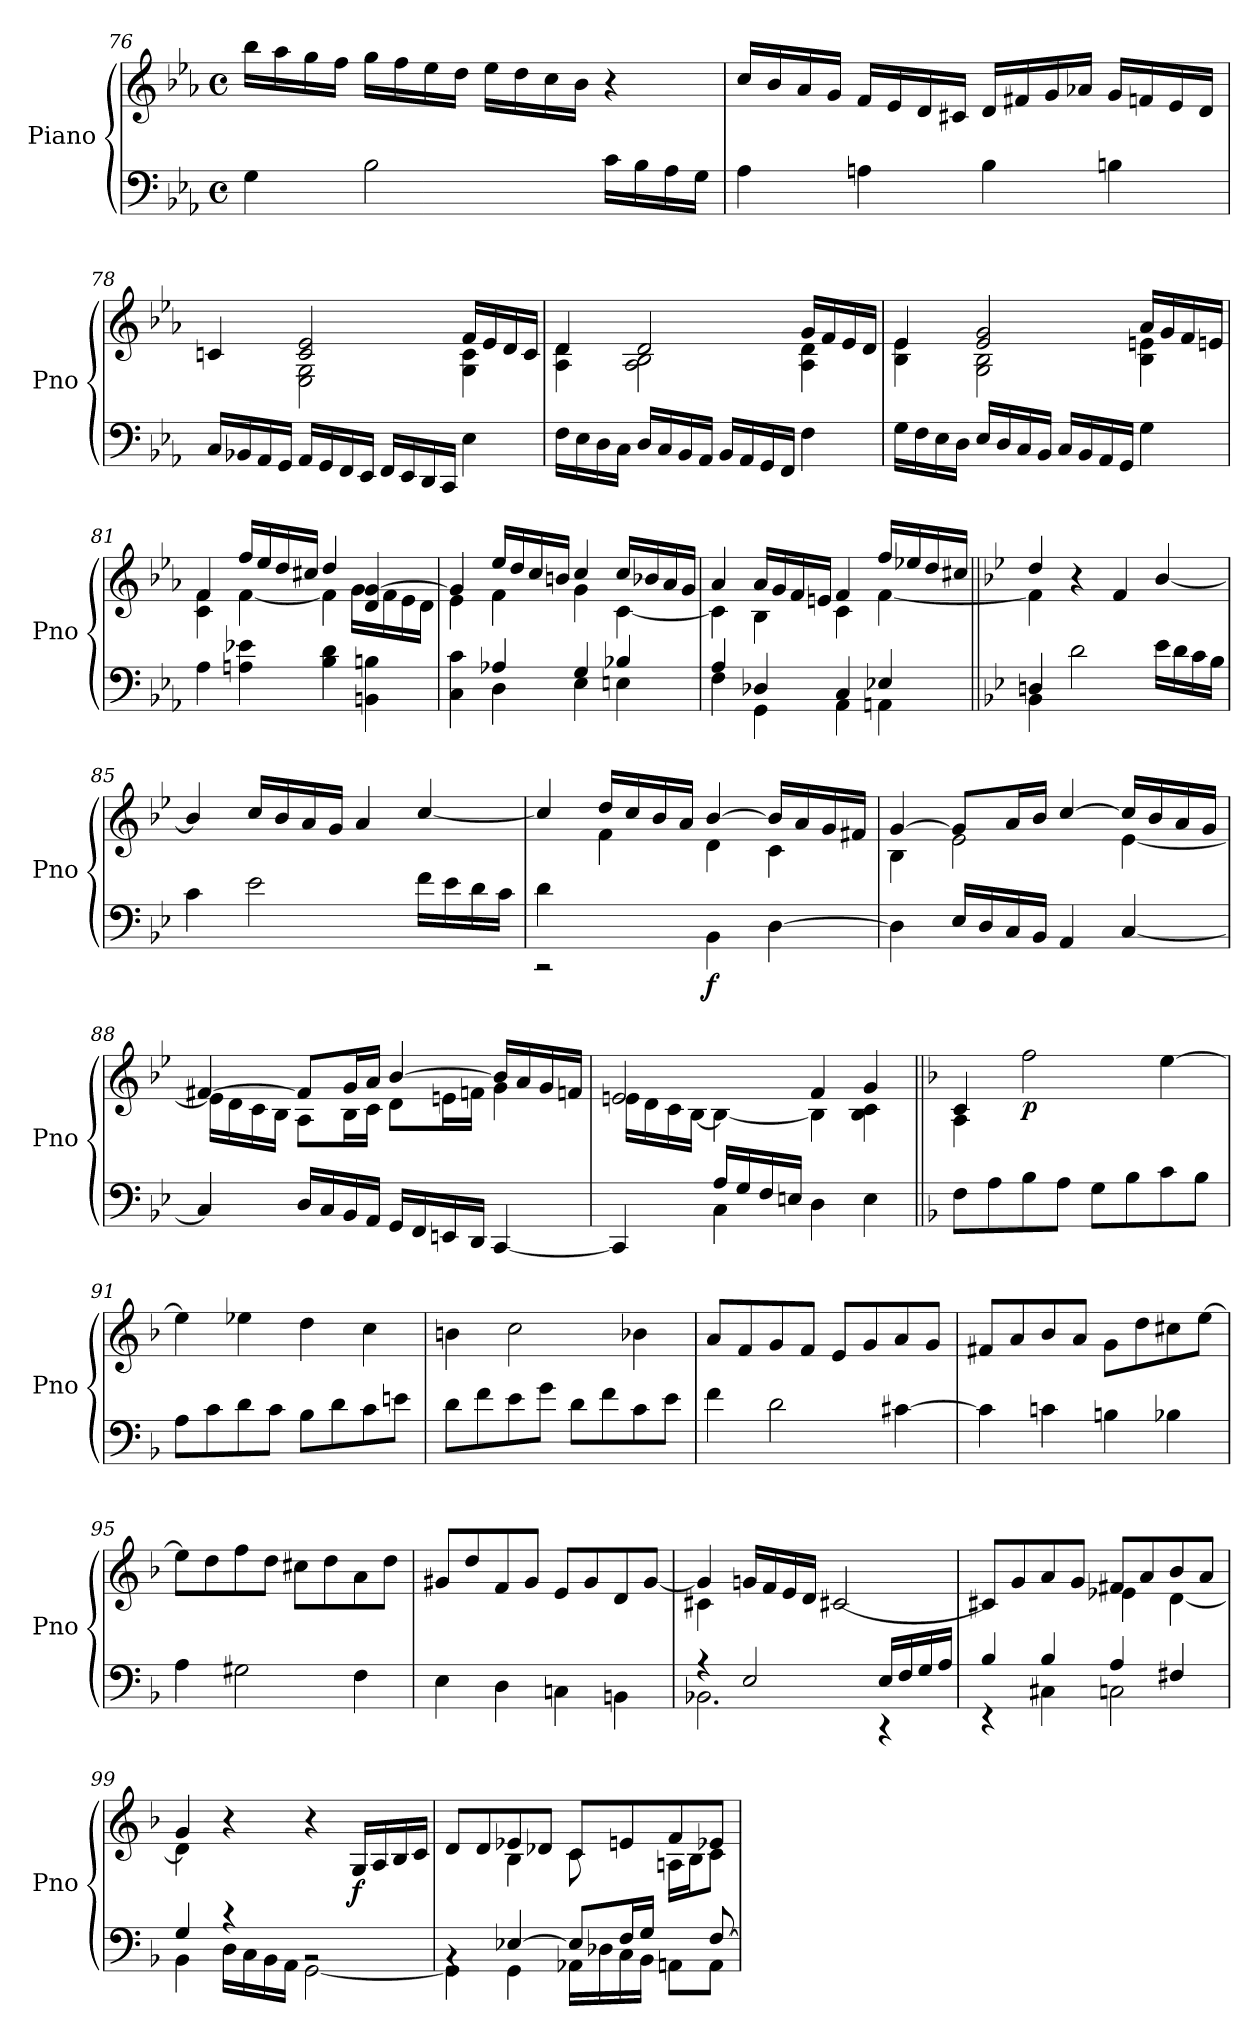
**kern	**kern	**dynam
*part1	*part1	*part1
*staff2	*staff1	*staff1/2
*I"Piano	*	*
*I'Pno	*	*
!!LO:LB:g=z
*clefF4	*clefG2	*
*k[b-e-a-]	*k[b-e-a-]	*
*M4/4	*M4/4	*
*met(c)	*met(c)	*
=76	=76	=76
4G\	16bb-\LL	.
.	16aa-\	.
.	16gg\	.
.	16ff\JJ	.
2B-\	16gg\LL	.
.	16ff\	.
.	16ee-\	.
.	16dd\JJ	.
.	16ee-\LL	.
.	16dd\	.
.	16cc\	.
.	16b-\JJ	.
16c\LL	4r	.
16B-\	.	.
16A-\	.	.
16G\JJ	.	.
!!LO:LB:g=z
=77	=77	=77
4A-\	16cc/LL	.
.	16b-/	.
.	16a-/	.
.	16g/JJ	.
4An\	16f/LL	.
.	16e-/	.
.	16d/	.
.	16c#X/JJ	.
4B-\	16d/LL	.
.	16f#X/	.
.	16g/	.
.	16a-X/JJ	.
4Bn\	16g/LL	.
.	16fn/	.
.	16e-/	.
.	16d/JJ	.
=78	=78	=78
*	*^	*
16C/LL	4cn/	4ryy	.
16BB-X/	.	.	.
16AA-/	.	.	.
16GG/JJ	.	.	.
16AA-/LL	2c/ 2e-/	2E-\ 2G\	.
16GG/	.	.	.
16FF/	.	.	.
16EE-/JJ	.	.	.
16FF/LL	.	.	.
16EE-/	.	.	.
16DD/	.	.	.
16CC/JJ	.	.	.
4E-\	16f/LL	4G\ 4c\	.
.	16e-/	.	.
.	16d/	.	.
.	16c/JJ	.	.
!!LO:PB:g=z	!!
=79	=79	=79	=79
16F\LL	4d/	4A-\ 4d\	.
16E-\	.	.	.
16D\	.	.	.
16C\JJ	.	.	.
16D/LL	2d/	2A-\ 2B-\	.
16C/	.	.	.
16BB-/	.	.	.
16AA-/JJ	.	.	.
16BB-/LL	.	.	.
16AA-/	.	.	.
16GG/	.	.	.
16FF/JJ	.	.	.
4F\	16g/LL	4A-\ 4d\	.
.	16f/	.	.
.	16e-/	.	.
.	16d/JJ	.	.
!!LO:LB:g=z	!!
=80	=80	=80	=80
16G\LL	4e-/	4B-\ 4e-\	.
16F\	.	.	.
16E-\	.	.	.
16D\JJ	.	.	.
16E-/LL	2e-/ 2g/	2G\ 2B-\	.
16D/	.	.	.
16C/	.	.	.
16BB-/JJ	.	.	.
16C/LL	.	.	.
16BB-/	.	.	.
16AA-/	.	.	.
16GG/JJ	.	.	.
4G\	16a-/LL	4B-\ 4en\	.
.	16g/	.	.
.	16f/	.	.
.	16en/JJ	.	.
=81	=81	=81	=81
4A-\	4f/	4c\ 4f\	.
4An\ 4e-X\	16ff/LL	[4f\	.
.	16ee-/	.	.
.	16dd/	.	.
.	16cc#X/JJ	.	.
4B-\ 4d\	4dd/	4f\]	.
4BBn\ 4Bn\	4d/ [4g/	16g\LL	.
.	.	16f\	.
.	.	16e-\	.
.	.	16d\JJ	.
=82	=82	=82	=82
*^	*	*	*
4C\ 4c\	4ryy	4g/]	4e-\	.
4A-X/	4D\	16ee-/LL	4f\	.
.	.	16dd/	.	.
.	.	16cc/	.	.
.	.	16bn/JJ	.	.
4G/	4E-\	4cc/	4g\	.
4B-X/	4En\	16cc/LL	[4c\	.
.	.	16b-X/	.	.
.	.	16a-/	.	.
.	.	16g/JJ	.	.
!!LO:LB:g=z	!!
=83	=83	=83	=83	=83
4A-/	4F\	4a-/	4c\]	.
4D-X/	4GG\	16a-/LL	4B-\	.
.	.	16g/	.	.
.	.	16f/	.	.
.	.	16en/JJ	.	.
4C/	4AA-\	4f/	4c\	.
4E-X/	4AAn\	16ff/LL	[4f\	.
.	.	16ee-X/	.	.
.	.	16dd/	.	.
.	.	16cc#X/JJ	.	.
=84||	=84||	=84||	=84||	=84||
*k[b-e-]	*	*k[b-e-]	*	*
4Dn/	4BB-\	4dd/	4f\]	.
2d\	2.ryy	4r	2.ryy	.
.	.	4f/	.	.
16e-\LL	.	[4b-/	.	.
16d\	.	.	.	.
16c\	.	.	.	.
16B-\JJ	.	.	.	.
*v	*v	*	*	*
*	*v	*v	*
=85	=85	=85
4c\	4b-/]	.
2e-\	16cc/LL	.
.	16b-/	.
.	16a/	.
.	16g/JJ	.
.	4a/	.
16f\LL	[4cc/	.
16e-\	.	.
16d\	.	.
16c\JJ	.	.
=86	=86	=86
*^	*^	*
4d\	2rCC	4cc/]	4ryy	.
4ryy	.	16dd/LL	4f\	.
.	.	16cc/	.	.
.	.	16b-/	.	.
.	.	16a/JJ	.	.
!	!	!	!	!LO:DY:b=2
4BB-\	2ryy	[4b-/	4d\	f
[4D\	.	16b-/LL]	4c\	.
.	.	16a/	.	.
.	.	16g/	.	.
.	.	16f#X/JJ	.	.
*v	*v	*	*	*
!!LO:LB:g=z	!!
=87	=87	=87	=87
4D\]	[4g/	4B-\	.
16E-/LL	8g/L]	2e-\	.
16D/	.	.	.
16C/	16a/L	.	.
16BB-/JJ	16b-/JJ	.	.
4AA/	[4cc/	.	.
[4C/	16cc/LL]	[4e-\	.
.	16b-/	.	.
.	16a/	.	.
.	16g/JJ	.	.
=88	=88	=88	=88
4C/]	[4f#X/	16e-\LL]	.
.	.	16d\	.
.	.	16c\	.
.	.	16B-\JJ	.
16D/LL	8f#/L]	8A\L	.
16C/	.	.	.
16BB-/	16g/L	16B-\L	.
16AA/JJ	16a/JJ	16c\JJ	.
16GG/LL	[4b-/	8d\L	.
16FF/	.	.	.
16EEn/	.	16en\L	.
16DD/JJ	.	16fn\JJ	.
[4CC/	16b-/LL]	4g\	.
.	16a/	.	.
.	16g/	.	.
.	16fn/JJ	.	.
=89	=89	=89	=89
*^	*	*	*
4CC/]	4ryy	2en/	16e\LL	.
.	.	.	16d\	.
.	.	.	16c\	.
.	.	.	[16B-\JJ	.
16A/LL	4C\	.	4B-\_	.
16G/	.	.	.	.
16F/	.	.	.	.
16En/JJ	.	.	.	.
4D\	2ryy	4f/	4B-\]	.
4E\	.	4g/	4B-\ 4c\	.
*v	*v	*	*	*
!!LO:LB:g=z	!!
=90||	=90||	=90||	=90||
*k[b-]	*k[b-]	*	*
8F\L	4c/	4A\	.
8A\	.	.	.
!	!	!	!LO:DY:b
8B-\	2ff\	2.ryy	p
8A\J	.	.	.
8G\L	.	.	.
8B-\	.	.	.
8c\	[4ee\	.	.
8B-\J	.	.	.
*	*v	*v	*
=91	=91	=91
8A\L	4ee\]	.
8c\	.	.
8d\	4ee-X\	.
8c\J	.	.
8B-\L	4dd\	.
8d\	.	.
8c\	4cc\	.
8en\J	.	.
=92	=92	=92
8d\L	4bn\	.
8f\	.	.
8e\	2cc\	.
8g\J	.	.
8d\L	.	.
8f\	.	.
8c\	4b-X\	.
8e\J	.	.
=93	=93	=93
4f\	8a/L	.
.	8f/	.
2d\	8g/	.
.	8f/J	.
.	8e/L	.
.	8g/	.
[4c#X\	8a/	.
.	8g/J	.
=94	=94	=94
4c#\]	8f#X/L	.
.	8a/	.
4cn\	8b-/	.
.	8a/J	.
4Bn\	8g\L	.
.	8dd\	.
4B-X\	8cc#X\	.
.	[8ee\J	.
!!LO:PB:g=z
=95	=95	=95
4A\	8ee\L]	.
.	8dd\	.
2G#X\	8ff\	.
.	8dd\J	.
.	8cc#X\L	.
.	8dd\	.
4F\	8a\	.
.	8dd\J	.
=96	=96	=96
4E\	8g#X/L	.
.	8dd/	.
4D\	8f/	.
.	8g#/J	.
4Cn\	8e/L	.
.	8g#/	.
4BBn\	8d/	.
.	[8g#/J	.
=97	=97	=97
*^	*^	*
4r	2.BB-X\	4g#/]	4c#X\	.
2E/	.	16gn/LL	2.ryy	.
.	.	16f/	.	.
.	.	16e/	.	.
.	.	16d/JJ	.	.
.	.	[2c#X/	.	.
16E/LL	4rCC	.	.	.
16F/	.	.	.	.
16G/	.	.	.	.
16A/JJ	.	.	.	.
=98	=98	=98	=98	=98
4B-/	4rEE	8c#X/L]	2ryy	.
.	.	8g/	.	.
4B-/	4C#X\	8a/	.	.
.	.	8g/J	.	.
4A/	2Cn\	8f#X/L	4e-X\	.
.	.	8a/	.	.
4F#X/	.	8b-/	[4d\	.
.	.	8a/J	.	.
!!LO:LB:g=z	!!
=99	=99	=99	=99	=99
4G/	4BB-\	4g/	4d\]	.
4r	16D\LL	4r	2.ryy	.
.	16C\	.	.	.
.	16BB-\	.	.	.
.	16AA\JJ	.	.	.
2rBB	[2GG\	4r	.	.
!	!	!	!	!LO:DY:b
.	.	16G/LL	.	f
.	.	16A/	.	.
.	.	16B-/	.	.
.	.	16c/JJ	.	.
!!LO:LB:g=z	!!
=100	=100	=100	=100	=100
4rBB	4GG\]	8d/L	4ryy	.
.	.	8d/	.	.
[4E-X/	4GG\	8e-X/	4B-\	.
.	.	8d-X/J	.	.
8E-/L]	16AA-X\LL	8c/L	8c\	.
.	16D-X\	.	.	.
16F/L	16C\	8en/	8ryy	.
16G/JJ	16BB-\JJ	.	.	.
8ryy	8AAn\L	8f/	16An\LL	.
.	.	.	16B-\J	.
[8F/	8AA\J	8e-X/J	8c\J	.
*v	*v	*	*	*
*	*v	*v	*
=	=	=
*-	*-	*-
